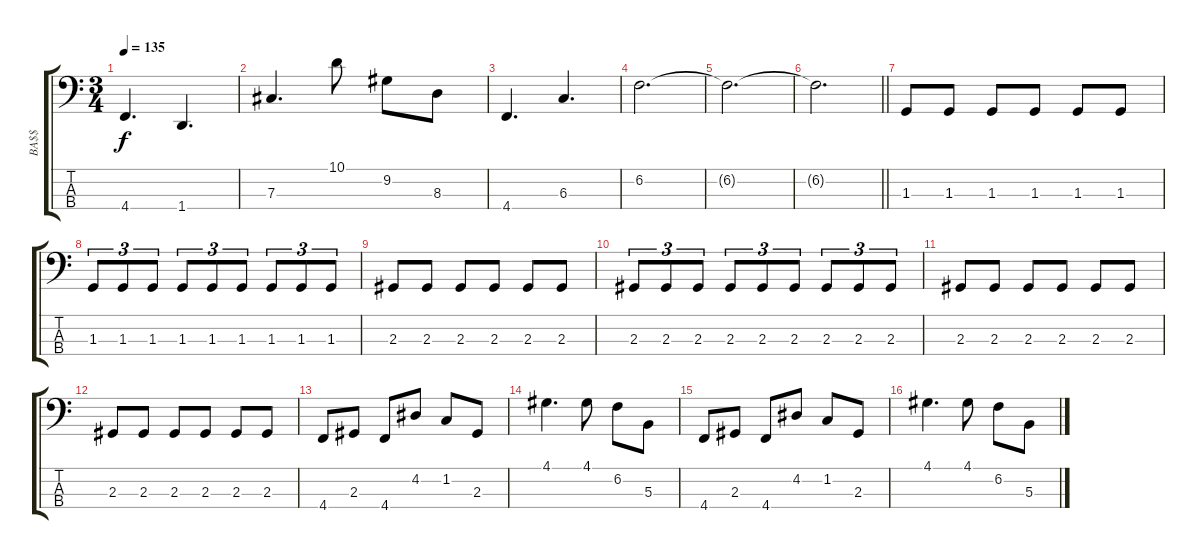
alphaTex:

\track ("BA$$" "BA$$") {instrument electricbassfinger}
\staff {score tabs}
\tuning (E2 B1 Gb1 Db1) {hide}
\ts (3 4)
\tempo 135
\clef f4
\ks c
4.4.4{d dy f} 1.4.4{d} |
7.3.4{d} 10.1.8 9.2.8 8.3.8 |
4.4.4{d} 6.3.4{d} |
6.2.2{d} |
6.2{t}.2{d} |
\barLineRight lightlight
6.2{t}.2{d} |
1.3.8 1.3.8 1.3.8 1.3.8 1.3.8 1.3.8 |
1.3.8{tu (3 2)} 1.3.8{tu (3 2)} 1.3.8{tu (3 2)} 1.3.8{tu (3 2)} 1.3.8{tu (3 2)} 1.3.8{tu (3 2)} 1.3.8{tu (3 2)} 1.3.8{tu (3 2)} 1.3.8{tu (3 2)} |
2.3.8 2.3.8 2.3.8 2.3.8 2.3.8 2.3.8 |
2.3.8{tu (3 2)} 2.3.8{tu (3 2)} 2.3.8{tu (3 2)} 2.3.8{tu (3 2)} 2.3.8{tu (3 2)} 2.3.8{tu (3 2)} 2.3.8{tu (3 2)} 2.3.8{tu (3 2)} 2.3.8{tu (3 2)} |
2.3.8 2.3.8 2.3.8 2.3.8 2.3.8 2.3.8 |
2.3.8 2.3.8 2.3.8 2.3.8 2.3.8 2.3.8 |
4.4.8 2.3.8 4.4.8 4.2.8 1.2.8 2.3.8 |
4.1.4{d} 4.1.8 6.2.8 5.3.8 |
4.4.8 2.3.8 4.4.8 4.2.8 1.2.8 2.3.8 |
4.1.4{d} 4.1.8 6.2.8 5.3.8
